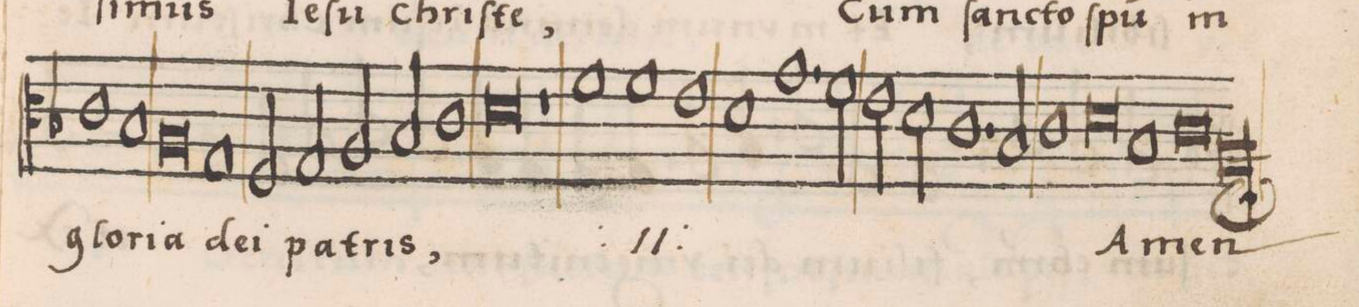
**kern	**text
*I"ALTVS	*
*clefC3	*
*k[b-]	*
*met(C|)	*
*M3/1	*
1c\	glo-
1B-/	-ri-
=109-	=109-
0A/	-a
1G/	de-
=110-	=110-
2F/	-i
2G/	pa-
2A/	-tris,
2B-/	.
1c\	.
=111-	=111-
0d\	.
1r	.
=112-	=112-
*	*ij
1f\	in
1f\	glo-
1e\	-ri-
=113-	=113-
1d\	-a
1.g\	de-
2f\	.
=114-	=114-
2e\	-i
2d\	.
1.c\	pa-
2B-/	.
=115-	=115-
1c\	-tris
*	*Xij
0d\	A-
=116-	=116-
1B-/	.
0c\	-men
=117-	=117-
0.Al\;<	.
==	==
*-	*-
